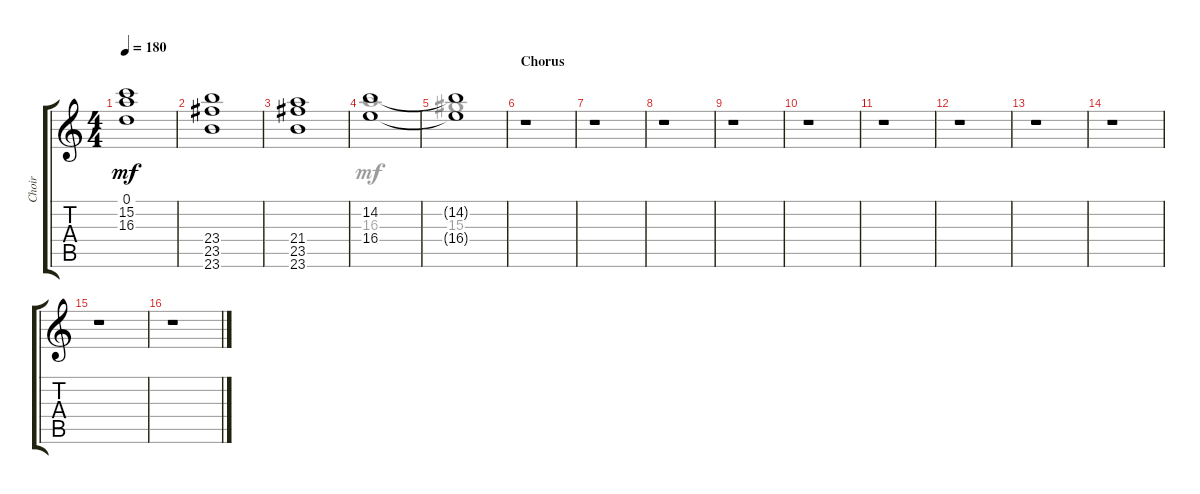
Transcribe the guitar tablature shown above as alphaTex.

\track ("Choir" "Choir") {instrument electricguitarclean}
\staff {score tabs}
\tuning (D4 A3 F3 C3 G2 C2) {hide}
\voice
\ts (4 4)
\tempo 180
\clef g2
\ks aminor
(0.1{t} 15.2{t} 16.3{t}).1{dy mf} |
(23.4 23.5 23.6).1 |
(21.4 23.5 23.6).1 |
(14.2 16.4).1 |
(14.2{t} 16.4{t}).1 |
\section ("" "Chorus")
r.1 |
r.1 |
r.1 |
r.1 |
r.1 |
r.1 |
r.1 |
r.1 |
r.1 |
r.1 |
r.1
\voice
\clef g2
\ottava regular
\simile none
\ks aminor
|
|
|
16.3.1 |
15.3.1 |
|
|
|
|
|
|
|
|
|
|
